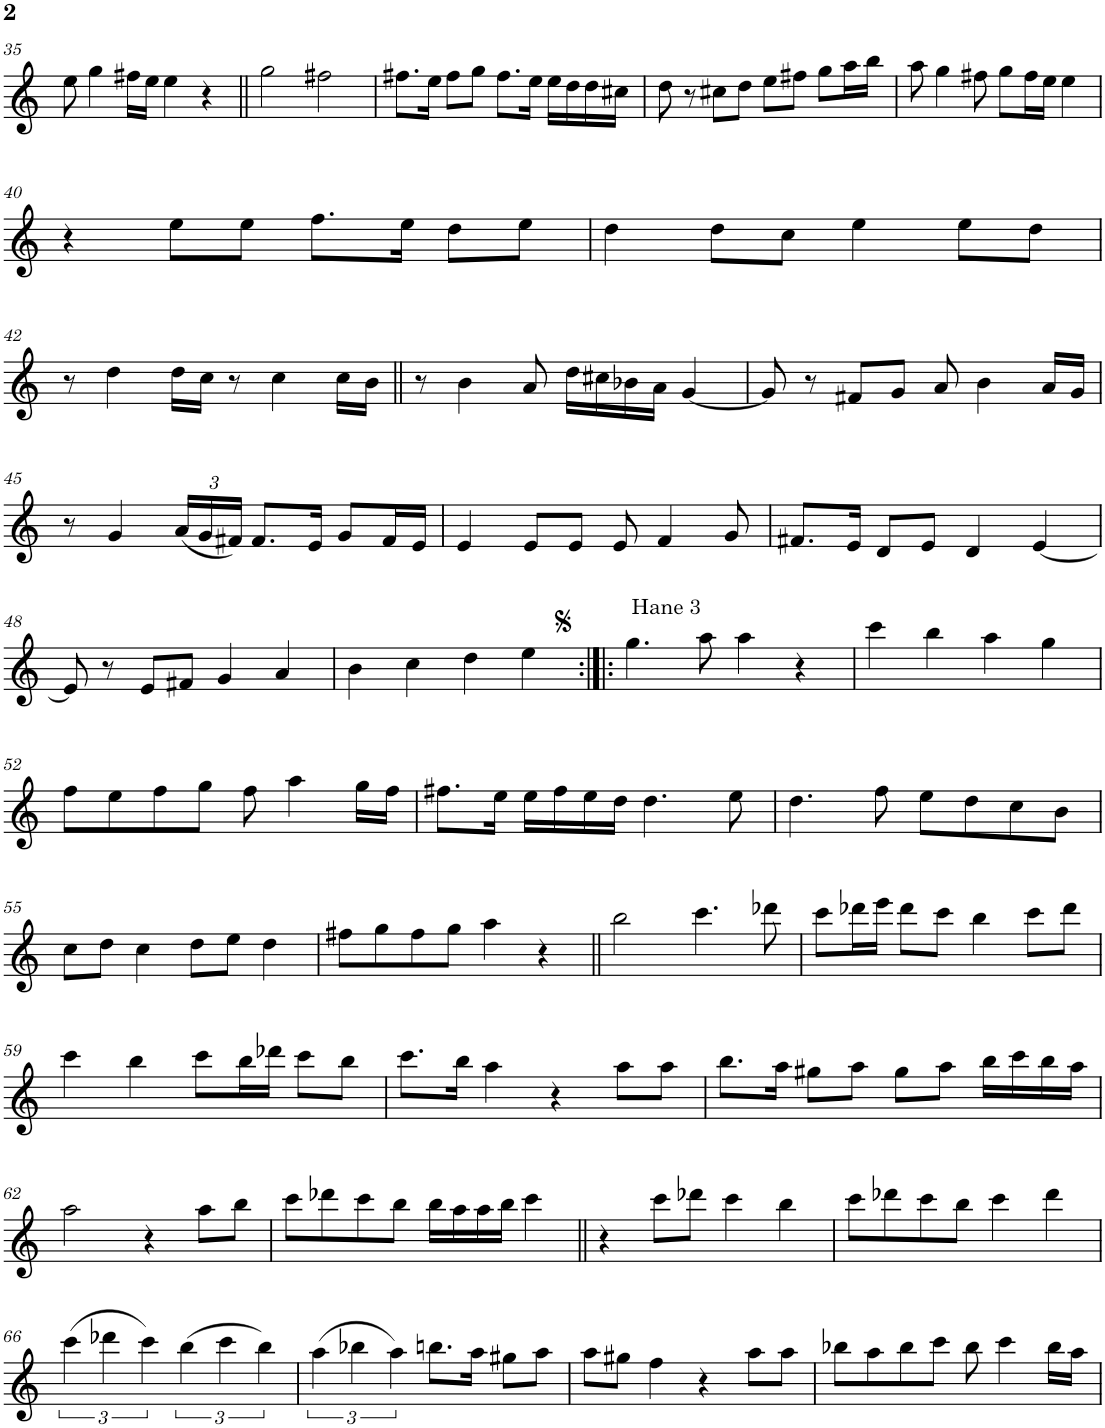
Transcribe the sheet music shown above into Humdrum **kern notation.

**kern
*part1
*staff1
*I"Voice
*I'Vo.
!!LO:PB:g=z
*clefG2
*k[]
*M4/4
=35
8ee\
4gg\
16ff#X\LL
16ee\JJ
4ee\
4r
=36||
2gg\
2ff#X\
=37
8.ff#X\L
16ee\Jk
8ff#\L
8gg\J
8.ff#\L
16ee\Jk
16ee\LL
16dd\
16dd\
16cc#X\JJ
=38
8dd\
8r
8cc#X\L
8dd\J
8ee\L
8ff#X\J
8gg\L
16aa\L
16bb\JJ
=39
8aa\
4gg\
8ff#X\
8gg\L
16ff#\L
16ee\JJ
4ee\
!!LO:LB:g=z
=40
4r
8ee\L
8ee\J
8.ff\L
16ee\Jk
8dd\L
8ee\J
=41
4dd\
8dd\L
8cc\J
4ee\
8ee\L
8dd\J
!!LO:LB:g=z
=42
8r
4dd\
16dd\LL
16cc\JJ
8r
4cc\
16cc\LL
16b\JJ
=43||
8r
4b\
8a/
16dd\LL
16cc#X\
16b-X\
16a\JJ
[4g/
=44
8g/]
8r
8f#X/L
8g/J
8a/
4b\
16a/LL
16g/JJ
!!LO:LB:g=z
=45
8r
4g/
*Xbrackettup
(24a/LL
24g/)
24f#X/JJ
8.f#/L
16e/Jk
8g/L
16f#/L
16e/JJ
=46
4e/
8e/L
8e/J
8e/
4f/
8g/
=47
8.f#X/L
16e/Jk
8d/L
8e/J
4d/
[4e/
!!LO:LB:g=z
=48
8e/]
8r
8e/L
8f#X/J
4g/
4a/
=49
4b\
4cc\
4dd\
4ee\
=50:|!|:
!LO:TX:a:t=Hane 3
4.gg\
8aa\
4aa\
4r
=51
4ccc\
4bb\
4aa\
4gg\
!!LO:LB:g=z
=52
8ff\L
8ee\
8ff\
8gg\J
8ff\
4aa\
16gg\LL
16ff\JJ
=53
8.ff#X\L
16ee\Jk
16ee\LL
16ff#\
16ee\
16dd\JJ
4.dd\
8ee\
=54
4.dd\
8ff\
8ee\L
8dd\
8cc\
8b\J
!!LO:LB:g=z
=55
8cc\L
8dd\J
4cc\
8dd\L
8ee\J
4dd\
=56
8ff#X\L
8gg\
8ff#\
8gg\J
4aa\
4r
=57||
2bb\
4.ccc\
8ddd-X\
=58
8ccc\L
16ddd-X\L
16eee\JJ
8ddd-\L
8ccc\J
4bb\
8ccc\L
8ddd-\J
!!LO:LB:g=z
=59
4ccc\
4bb\
8ccc\L
16bb\L
16ddd-X\JJ
8ccc\L
8bb\J
=60
8.ccc\L
16bb\Jk
4aa\
4r
8aa\L
8aa\J
=61
8.bb\L
16aa\Jk
8gg#X\L
8aa\J
8gg#\L
8aa\J
16bb\LL
16ccc\
16bb\
16aa\JJ
!!LO:LB:g=z
=62
2aa\
4r
8aa\L
8bb\J
=63
8ccc\L
8ddd-X\
8ccc\
8bb\J
16bb\LL
16aa\
16aa\
16bb\JJ
4ccc\
=64||
4r
8ccc\L
8ddd-X\J
4ccc\
4bb\
=65
8ccc\L
8ddd-X\
8ccc\
8bb\J
4ccc\
4ddd-\
!!LO:LB:g=z
=66
*brackettup
(6ccc\
6ddd-X\)
6ccc\
(6bb\
6ccc\)
6bb\
=67
(6aa\
6bb-X\)
6aa\
8.bbn\L
16aa\Jk
8gg#X\L
8aa\J
=68
8aa\L
8gg#X\J
4ff\
4r
8aa\L
8aa\J
=69
8bb-X\L
8aa\
8bb-\
8ccc\J
8bb-\
4ccc\
16bb-\LL
16aa\JJ
=
*-
